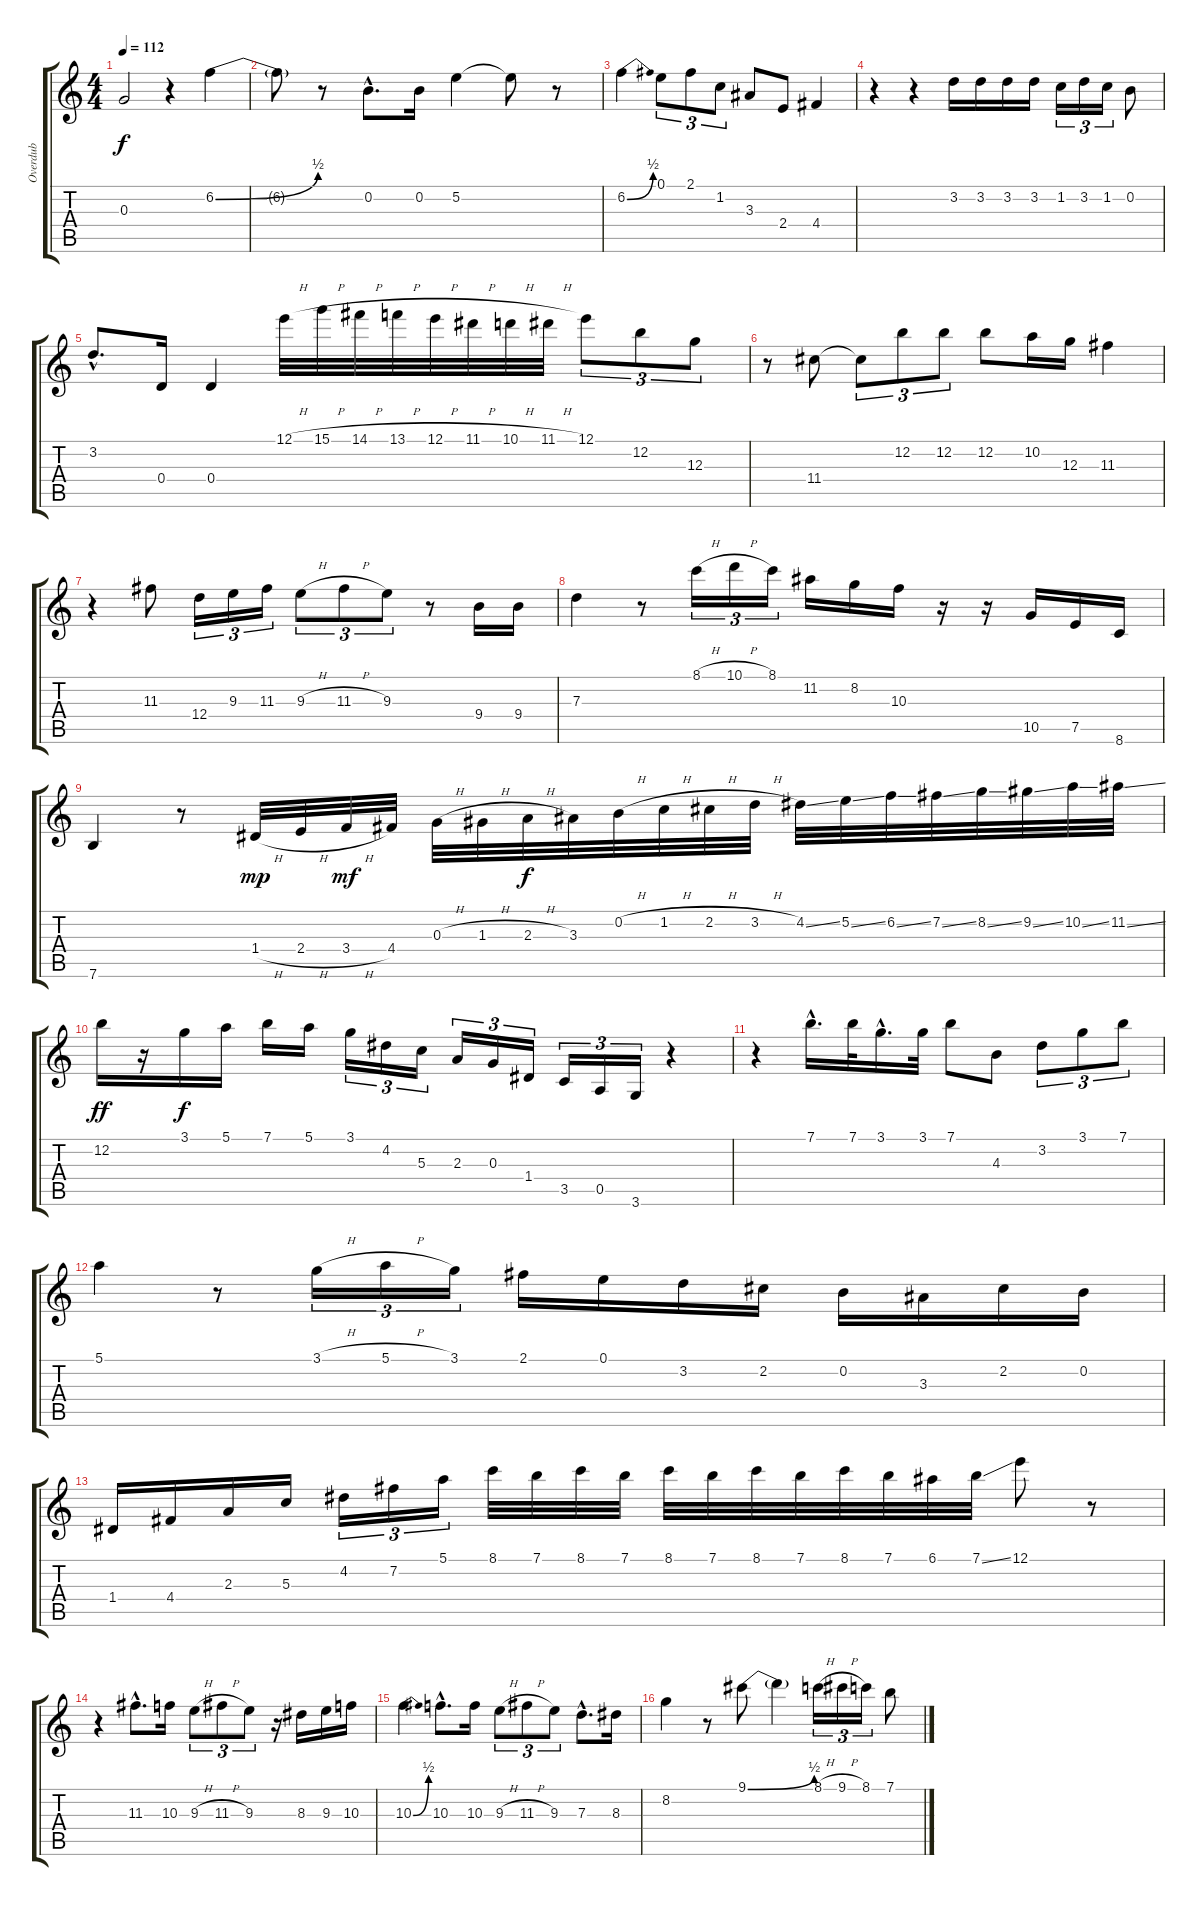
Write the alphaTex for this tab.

\track ("Overdub" "Overdub") {instrument electricbasspick}
\staff {score tabs}
\tuning (E4 B3 G3 D3 A2 E2) {hide}
\ts (4 4)
\tempo 112
\clef g2
\ks c
0.3{t}.2{dy f} r.4{instrument electricguitarjazz} 6.2{be (bend 0 0 60 2)}.4 |
6.2{t}.8 r.8 0.2{hac}.8{d} 0.2.16 5.2.4 5.2{t}.8 r.8 |
6.2{be (bend 0 0 60 2)}.4 0.1.8{tu (3 2)} 2.1.8{tu (3 2)} 1.2.8{tu (3 2)} 3.3.8 2.4.8 4.4.4 |
r.4 r.4 3.2.16 3.2.16 3.2.16 3.2.16 1.2.16{tu (3 2)} 3.2.16{tu (3 2)} 1.2.16{tu (3 2)} 0.2.8 |
3.2{hac}.8{d} 0.4.16 0.4.4 12.1{h}.32 15.1{h}.32 14.1{h}.32 13.1{h}.32 12.1{h}.32 11.1{h}.32 10.1{h}.32 11.1{h}.32 12.1.8{tu (3 2)} 12.2.8{tu (3 2)} 12.3.8{tu (3 2)} |
r.8 11.4.8 11.4{t}.8{tu (3 2)} 12.2.8{tu (3 2)} 12.2.8{tu (3 2)} 12.2.8 10.2.16 12.3.16 11.3.4 |
r.4 11.3.8 12.4.16{tu (3 2)} 9.3.16{tu (3 2)} 11.3.16{tu (3 2)} 9.3{h}.8{tu (3 2)} 11.3{h}.8{tu (3 2)} 9.3.8{tu (3 2)} r.8 9.4.16 9.4.16 |
7.3.4 r.8 8.1{h}.16{tu (3 2)} 10.1{h}.16{tu (3 2)} 8.1.16{tu (3 2)} 11.2.16 8.2.16 10.3.16 r.16 r.16 10.5.16 7.5.16 8.6.16 |
7.6.4 r.8 1.4{h}.32{dy mp} 2.4{h}.32 3.4{h}.32{dy mf} 4.4.32 0.3{h}.32 1.3{h}.32 2.3{h}.32{dy f} 3.3.32 0.2{h}.32 1.2{h}.32 2.2{h}.32 3.2{h}.32 4.2{ss}.32 5.2{ss}.32 6.2{ss}.32 7.2{ss}.32 8.2{ss}.32 9.2{ss}.32 10.2{ss}.32 11.2{ss}.32 |
12.2.16{dy ff} r.16 3.1.16{dy f} 5.1.16 7.1.16 5.1.16 3.1.16{tu (3 2)} 4.2.16{tu (3 2)} 5.3.16{tu (3 2)} 2.3.16{tu (3 2)} 0.3.16{tu (3 2)} 1.4.16{tu (3 2)} 3.5.16{tu (3 2)} 0.5.16{tu (3 2)} 3.6.16{tu (3 2)} r.4 |
r.4 7.1{hac}.16{d} 7.1.32 3.1{hac}.16{d} 3.1.32 7.1.8 4.3.8 3.2.8{tu (3 2)} 3.1.8{tu (3 2)} 7.1.8{tu (3 2)} |
5.1.4 r.8 3.1{h}.16{tu (3 2)} 5.1{h}.16{tu (3 2)} 3.1.16{tu (3 2)} 2.1.16 0.1.16 3.2.16 2.2.16 0.2.16 3.3.16 2.2.16 0.2.16 |
1.4.16 4.4.16 2.3.16 5.3.16 4.2.16{tu (3 2)} 7.2.16{tu (3 2)} 5.1.16{tu (3 2)} 8.1.32 7.1.32 8.1.32 7.1.32 8.1.32 7.1.32 8.1.32 7.1.32 8.1.32 7.1.32 6.1.32 7.1{ss}.32 12.1.8 r.8 |
r.4 11.3{hac}.8{d} 10.3.16 9.3{h}.8{tu (3 2)} 11.3{h}.8{tu (3 2)} 9.3.8{tu (3 2)} r.16 8.3.16 9.3.16 10.3.16 |
10.3{be (bend 0 0 60 2)}.4 10.3{hac}.8{d} 10.3.16 9.3{h}.8{tu (3 2)} 11.3{h}.8{tu (3 2)} 9.3.8{tu (3 2)} 7.3{hac}.8{d} 8.3.16 |
8.2.4 r.8 9.1{be (bend 0 0 60 2)}.8 9.1{t}.4 8.1{h}.16{tu (3 2)} 9.1{h}.16{tu (3 2)} 8.1.16{tu (3 2)} 7.1.8
